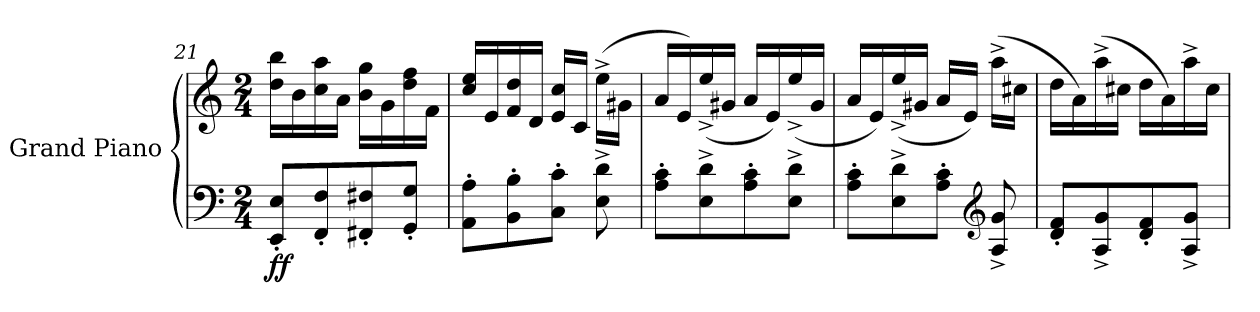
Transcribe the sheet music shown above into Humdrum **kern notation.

**kern	**kern	**dynam
*part1	*part1	*part1
*staff2	*staff1	*staff1/2
*I"Grand Piano	*	*
*I'Pno.	*	*
*clefF4	*clefG2	*
*k[]	*k[]	*
*M2/4	*M2/4	*
=21	=21	=21
!	!	!LO:DY:b=2
8EE/' 8E/'L	16dd\ 16bb\LL	ff
.	16b\	.
8FF/' 8F/'	16cc\ 16aa\	.
.	16a\JJ	.
8FF#X/' 8F#X/'	16b\ 16gg\LL	.
.	16g\	.
8GG/' 8G/'J	16dd\ 16ff\	.
.	16f\JJ	.
=22	=22	=22
8AA\' 8A\'L	16cc/ 16ee/LL	.
.	16e/	.
8BB\' 8B\'	16f/ 16dd/	.
.	16d/JJ	.
8C\' 8c\'J	16e/ 16cc/LL	.
.	16c/JJ	.
8E\^ 8d\^	(16ee^\LL	.
.	16g#X\JJ	.
=23	=23	=23
8A\' 8c\'L	16a/LL	.
.	16e/)	.
8E\^ 8d\^	(16ee^/	.
.	16g#X/JJ	.
8A\' 8c\'	16a/LL	.
.	16e/)	.
8E\^ 8d\^J	(16ee^/	.
.	16g#/JJ	.
!!LO:LB:g=z
=24	=24	=24
8A\' 8c\'L	16a/LL	.
.	16e/)	.
8E\^ 8d\^	(16ee^/	.
.	16g#X/JJ	.
8A\' 8c\'J	16a/LL	.
.	16e/JJ)	.
*clefG2	*	*
8A/^ 8g/^	(16aa^\LL	.
.	16cc#X\JJ	.
=25	=25	=25
8d/' 8f/'L	16dd\LL	.
.	16a\)	.
8A/^ 8g/^	(16aa^\	.
.	16cc#X\JJ	.
8d/' 8f/'	16dd\LL	.
.	16a\)	.
8A/^ 8g/^J	16aa^\	.
.	16cc#\JJ	.
=	=	=
*-	*-	*-
